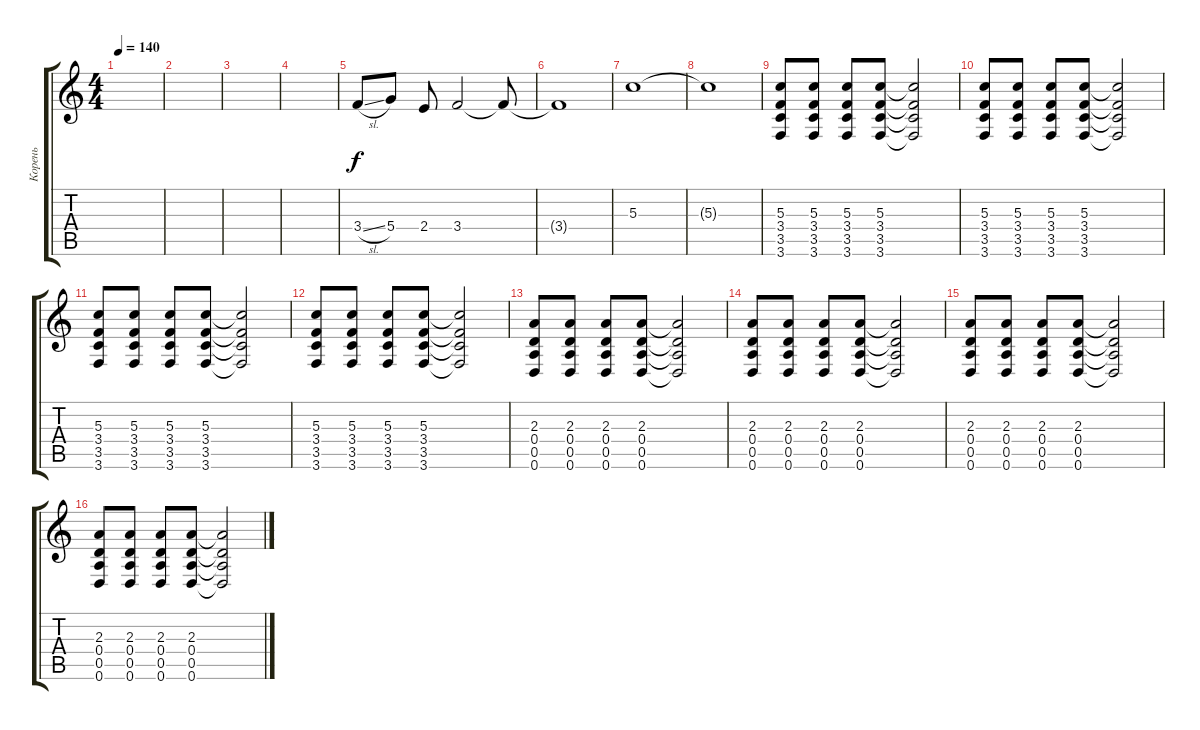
\track ("Корень" "Корень") {instrument overdrivenguitar}
\staff {score tabs}
\tuning (E4 B3 G3 D3 A2 D2) {hide}
\ts (4 4)
\tempo 140
\clef g2
\ks c
|
|
|
|
3.4{sl}.8 5.4.8 2.4.8 3.4.2 3.4{t}.8 |
3.4{t}.1 |
5.3.1 |
5.3{t}.1 |
(5.3 3.4 3.5 3.6).8{volume 9} (5.3 3.4 3.5 3.6).8 (5.3 3.4 3.5 3.6).8 (5.3 3.4 3.5 3.6).8 (5.3{t} 3.4{t} 3.5{t} 3.6{t}).2 |
(5.3 3.4 3.5 3.6).8 (5.3 3.4 3.5 3.6).8 (5.3 3.4 3.5 3.6).8 (5.3 3.4 3.5 3.6).8 (5.3{t} 3.4{t} 3.5{t} 3.6{t}).2 |
(5.3 3.4 3.5 3.6).8 (5.3 3.4 3.5 3.6).8 (5.3 3.4 3.5 3.6).8 (5.3 3.4 3.5 3.6).8 (5.3{t} 3.4{t} 3.5{t} 3.6{t}).2 |
(5.3 3.4 3.5 3.6).8 (5.3 3.4 3.5 3.6).8 (5.3 3.4 3.5 3.6).8 (5.3 3.4 3.5 3.6).8 (5.3{t} 3.4{t} 3.5{t} 3.6{t}).2 |
(2.3 0.4 0.5 0.6).8 (2.3 0.4 0.5 0.6).8 (2.3 0.4 0.5 0.6).8 (2.3 0.4 0.5 0.6).8 (2.3{t} 0.4{t} 0.5{t} 0.6{t}).2 |
(2.3 0.4 0.5 0.6).8 (2.3 0.4 0.5 0.6).8 (2.3 0.4 0.5 0.6).8 (2.3 0.4 0.5 0.6).8 (2.3{t} 0.4{t} 0.5{t} 0.6{t}).2 |
(2.3 0.4 0.5 0.6).8 (2.3 0.4 0.5 0.6).8 (2.3 0.4 0.5 0.6).8 (2.3 0.4 0.5 0.6).8 (2.3{t} 0.4{t} 0.5{t} 0.6{t}).2 |
(2.3 0.4 0.5 0.6).8 (2.3 0.4 0.5 0.6).8 (2.3 0.4 0.5 0.6).8 (2.3 0.4 0.5 0.6).8 (2.3{t} 0.4{t} 0.5{t} 0.6{t}).2
